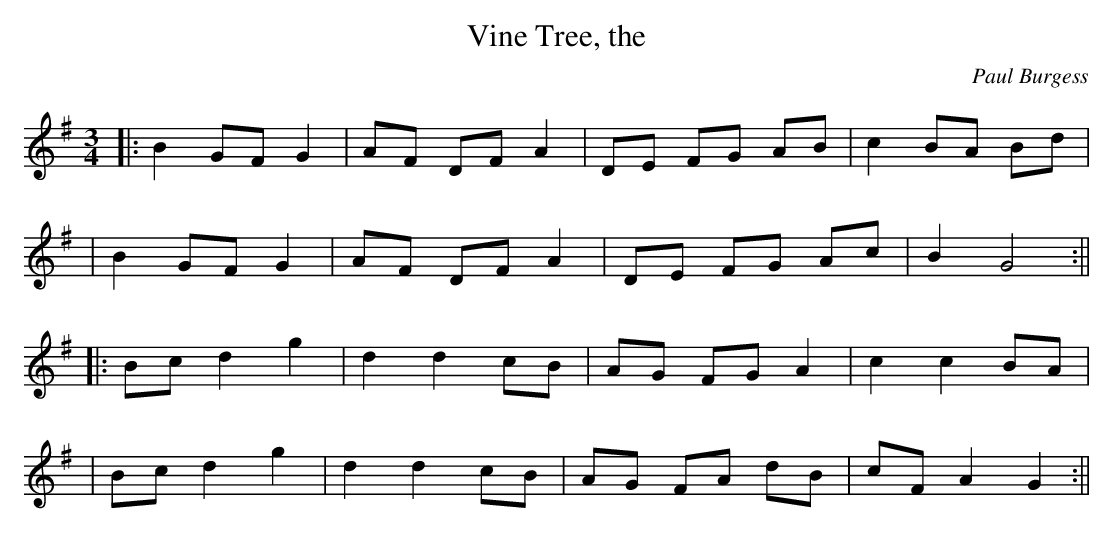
X:1
T:Vine Tree, the
O:Paul Burgess
M:3/4
L:1/8
K:G
|:B2 GF G2|AF DF A2|DE FG AB|c2BA Bd|
|B2 GF G2|AF DF A2|DE FG Ac|B2G4:||
|:Bc d2g2|d2d2cB|AG FGA2|c2c2BA|
|Bc d2g2|d2d2 cB|AG FA dB |cF A2 G2:||
